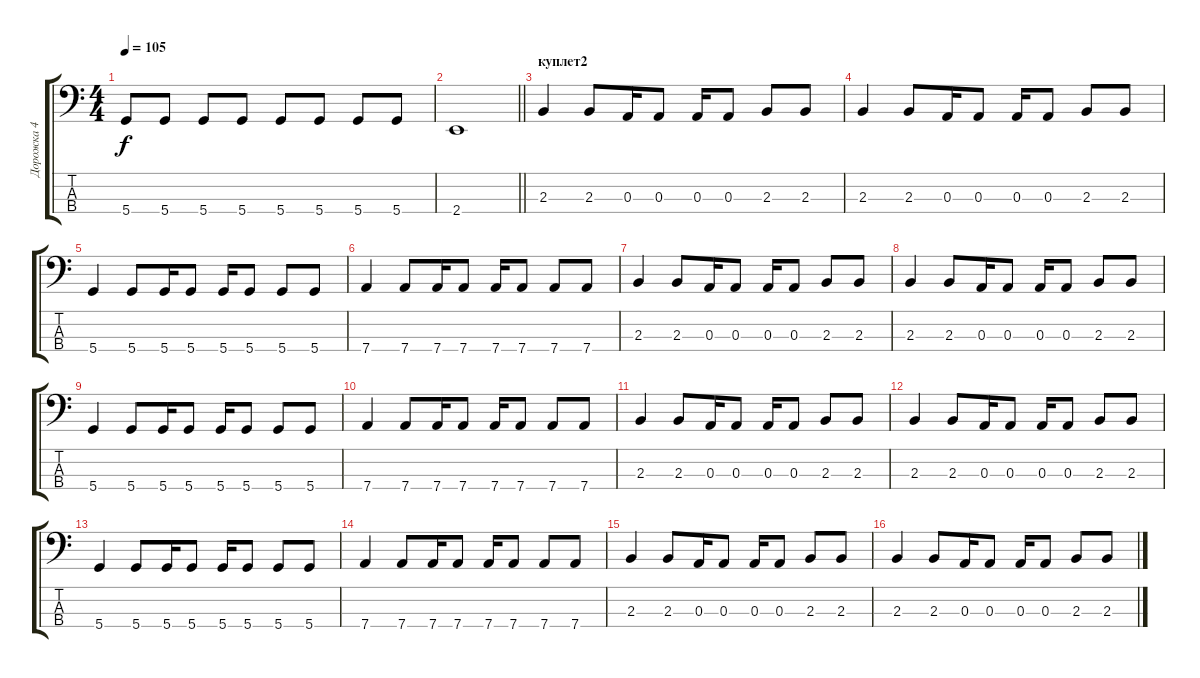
\track ("Дорожка 4" "Дорожка 4") {instrument electricbassfinger}
\staff {score tabs}
\tuning (G2 D2 A1 D1) {hide}
\ts (4 4)
\tempo 105
\clef f4
\ks c
5.4.8{dy f} 5.4.8 5.4.8 5.4.8 5.4.8 5.4.8 5.4.8 5.4.8 |
\barLineRight lightlight
2.4.1 |
\section ("" "куплет2")
2.3.4 2.3.8 0.3.16 0.3.8 0.3.16 0.3.8 2.3.8 2.3.8 |
2.3.4 2.3.8 0.3.16 0.3.8 0.3.16 0.3.8 2.3.8 2.3.8 |
5.4.4 5.4.8 5.4.16 5.4.8 5.4.16 5.4.8 5.4.8 5.4.8 |
7.4.4 7.4.8 7.4.16 7.4.8 7.4.16 7.4.8 7.4.8 7.4.8 |
2.3.4 2.3.8 0.3.16 0.3.8 0.3.16 0.3.8 2.3.8 2.3.8 |
2.3.4 2.3.8 0.3.16 0.3.8 0.3.16 0.3.8 2.3.8 2.3.8 |
5.4.4 5.4.8 5.4.16 5.4.8 5.4.16 5.4.8 5.4.8 5.4.8 |
7.4.4 7.4.8 7.4.16 7.4.8 7.4.16 7.4.8 7.4.8 7.4.8 |
2.3.4 2.3.8 0.3.16 0.3.8 0.3.16 0.3.8 2.3.8 2.3.8 |
2.3.4 2.3.8 0.3.16 0.3.8 0.3.16 0.3.8 2.3.8 2.3.8 |
5.4.4 5.4.8 5.4.16 5.4.8 5.4.16 5.4.8 5.4.8 5.4.8 |
7.4.4 7.4.8 7.4.16 7.4.8 7.4.16 7.4.8 7.4.8 7.4.8 |
2.3.4 2.3.8 0.3.16 0.3.8 0.3.16 0.3.8 2.3.8 2.3.8 |
2.3.4 2.3.8 0.3.16 0.3.8 0.3.16 0.3.8 2.3.8 2.3.8
